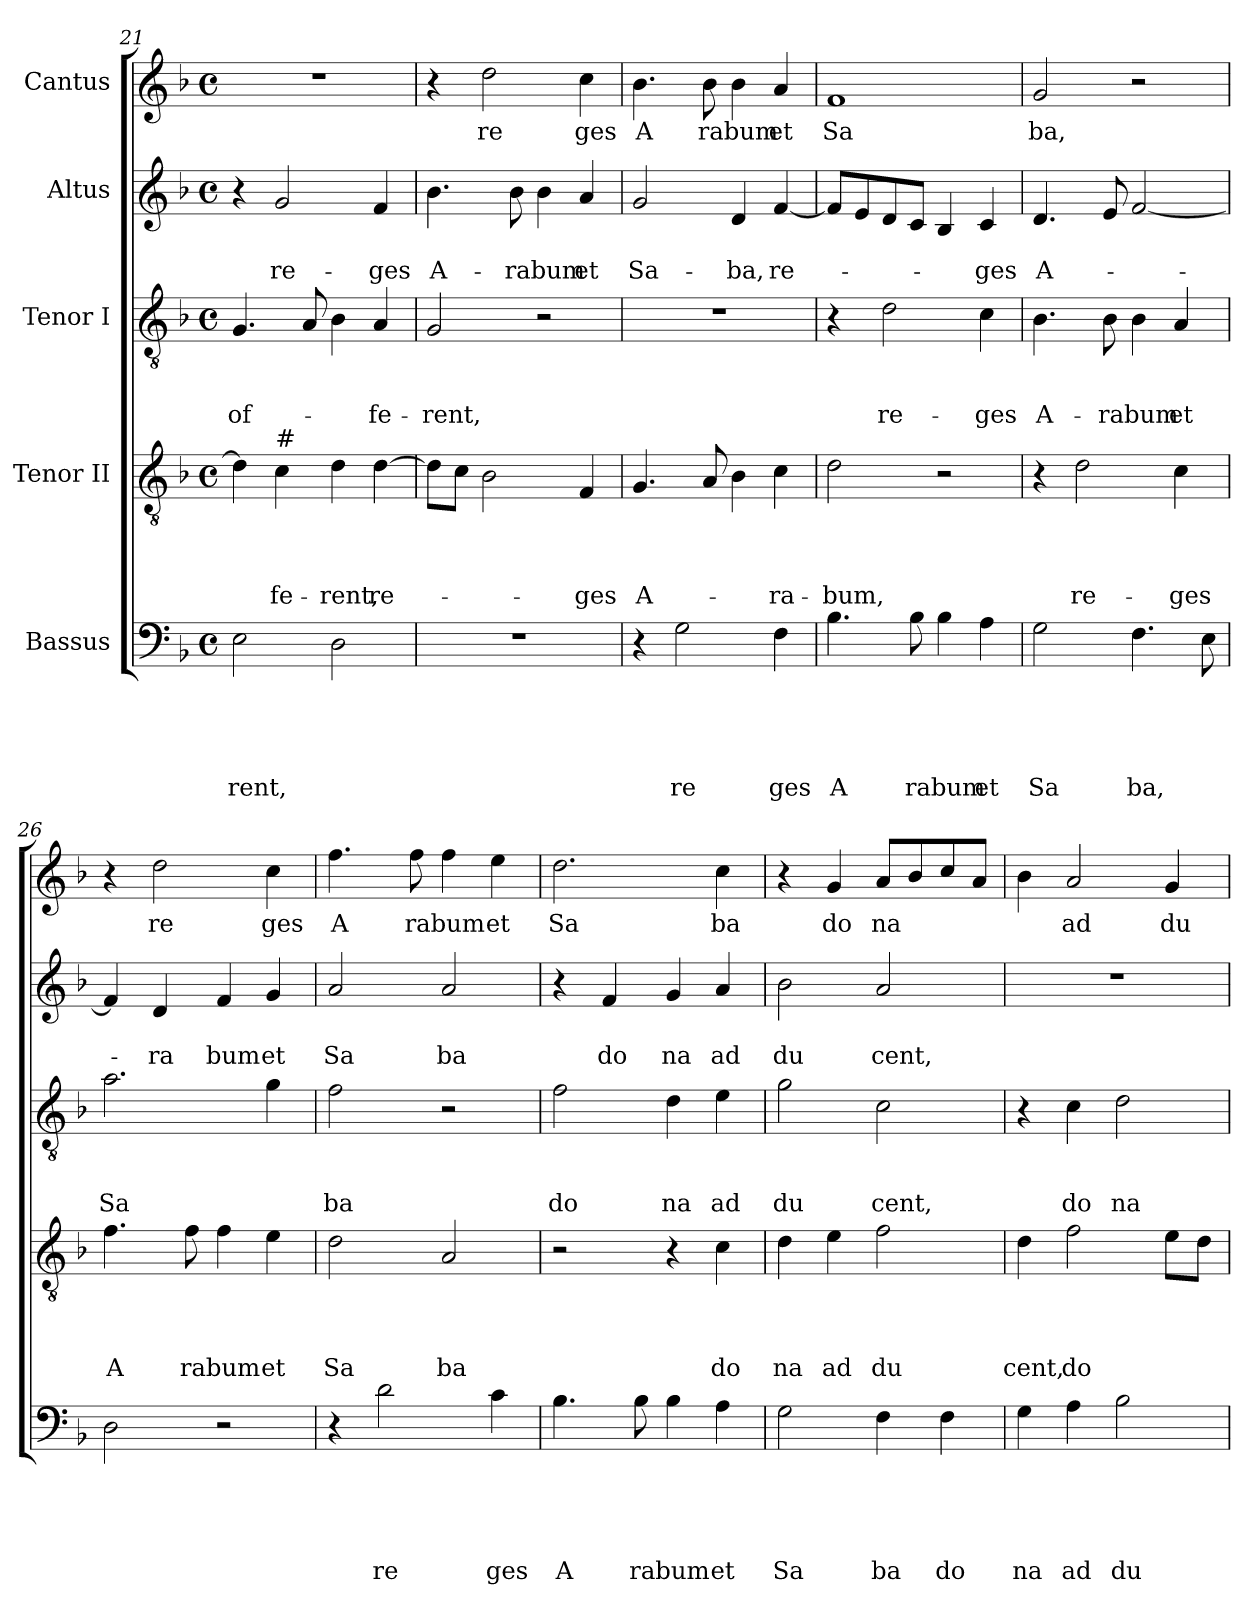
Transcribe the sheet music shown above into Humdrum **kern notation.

**kern	**text	**text	**text	**text	**text	**kern	**text	**text	**text	**text	**kern	**text	**text	**text	**kern	**text	**text	**kern	**text
*part5	*part5	*part5	*part5	*part5	*part5	*part4	*part4	*part4	*part4	*part4	*part3	*part3	*part3	*part3	*part2	*part2	*part2	*part1	*part1
*staff5	*staff5	*staff5	*staff5	*staff5	*staff5	*staff4	*staff4	*staff4	*staff4	*staff4	*staff3	*staff3	*staff3	*staff3	*staff2	*staff2	*staff2	*staff1	*staff1
*I"Bassus	*	*	*	*	*	*I"Tenor II	*	*	*	*	*I"Tenor I	*	*	*	*I"Altus	*	*	*I"Cantus	*
*clefF4	*	*	*	*	*	*clefGv2	*	*	*	*	*clefGv2	*	*	*	*clefG2	*	*	*clefG2	*
*k[b-]	*	*	*	*	*	*k[b-]	*	*	*	*	*k[b-]	*	*	*	*k[b-]	*	*	*k[b-]	*
*F:	*	*	*	*	*	*F:	*	*	*	*	*F:	*	*	*	*F:	*	*	*F:	*
*M4/4	*	*	*	*	*	*M4/4	*	*	*	*	*M4/4	*	*	*	*M4/4	*	*	*M4/4	*
*met(c)	*	*	*	*	*	*met(c)	*	*	*	*	*met(c)	*	*	*	*met(c)	*	*	*met(c)	*
=21	=21	=21	=21	=21	=21	=21	=21	=21	=21	=21	=21	=21	=21	=21	=21	=21	=21	=21	=21
!	!	!	!	!	!LO:LY:b	!	!	!	!	!	!	!	!	!LO:LY:b	!	!	!	!	!
2E\	.	.	.	.	rent,	4d\]	.	.	.	.	4.G/	.	.	of-	4r	.	.	1r	.
!	!	!	!	!	!	!LO:TX:a:t=#	!	!	!	!	!	!	!	!	!	!	!	!	!
!	!	!	!	!	!	!	!	!	!	!LO:LY:b	!	!	!	!	!	!	!LO:LY:b	!	!
.	.	.	.	.	.	4c\	.	.	.	fe-	.	.	.	.	2g/	.	re-	.	.
.	.	.	.	.	.	.	.	.	.	.	8A/	.	.	.	.	.	.	.	.
!	!	!	!	!	!	!	!	!	!	!LO:LY:b	!	!	!	!	!	!	!	!	!
2D\	.	.	.	.	.	4d\	.	.	.	-rent,	4B-\	.	.	.	.	.	.	.	.
!	!	!	!	!	!	!	!	!	!	!LO:LY:b	!	!	!	!LO:LY:b	!	!	!LO:LY:b	!	!
.	.	.	.	.	.	[>4d\	.	.	.	re-	4A/	.	.	-fe-	4f/	.	-ges	.	.
=22	=22	=22	=22	=22	=22	=22	=22	=22	=22	=22	=22	=22	=22	=22	=22	=22	=22	=22	=22
!	!	!	!	!	!	!	!	!	!	!	!	!	!	!LO:LY:b	!	!	!LO:LY:b	!	!
1r	.	.	.	.	.	8d\L]	.	.	.	.	2G/	.	.	-rent,	4.b-\	.	A-	4r	.
.	.	.	.	.	.	8c\J	.	.	.	.	.	.	.	.	.	.	.	.	.
!	!	!	!	!	!	!	!	!	!	!	!	!	!	!	!	!	!	!	!LO:LY:b
.	.	.	.	.	.	2B-\	.	.	.	.	.	.	.	.	.	.	.	2dd\	re
!	!	!	!	!	!	!	!	!	!	!	!	!	!	!	!	!	!LO:LY:b	!	!
.	.	.	.	.	.	.	.	.	.	.	.	.	.	.	8b-\	.	-rabum	.	.
.	.	.	.	.	.	.	.	.	.	.	2r	.	.	.	4b-\	.	.	.	.
!	!	!	!	!	!	!	!	!	!	!LO:LY:b	!	!	!	!	!	!	!LO:LY:b	!	!LO:LY:b
.	.	.	.	.	.	4F/	.	.	.	-ges	.	.	.	.	4a/	.	et	4cc\	ges
=23	=23	=23	=23	=23	=23	=23	=23	=23	=23	=23	=23	=23	=23	=23	=23	=23	=23	=23	=23
!	!	!	!	!	!	!	!	!	!	!LO:LY:b	!	!	!	!	!	!	!LO:LY:b	!	!LO:LY:b
4r	.	.	.	.	.	4.G/	.	.	.	A-	1r	.	.	.	2g/	.	Sa-	4.b-\	A
!	!	!	!	!	!LO:LY:b	!	!	!	!	!	!	!	!	!	!	!	!	!	!
2G\	.	.	.	.	re	.	.	.	.	.	.	.	.	.	.	.	.	.	.
!	!	!	!	!	!	!	!	!	!	!	!	!	!	!	!	!	!	!	!LO:LY:b
.	.	.	.	.	.	8A/	.	.	.	.	.	.	.	.	.	.	.	8b-\	rabum
!	!	!	!	!	!	!	!	!	!	!	!	!	!	!	!	!	!LO:LY:b	!	!
.	.	.	.	.	.	4B-\	.	.	.	.	.	.	.	.	4d/	.	-ba,	4b-\	.
!	!	!	!	!	!LO:LY:b	!	!	!	!	!LO:LY:b	!	!	!	!	!	!	!LO:LY:b	!	!LO:LY:b
4F\	.	.	.	.	ges	4c\	.	.	.	-ra-	.	.	.	.	[<4f/	.	re-	4a/	et
=24	=24	=24	=24	=24	=24	=24	=24	=24	=24	=24	=24	=24	=24	=24	=24	=24	=24	=24	=24
!	!	!	!	!	!LO:LY:b	!	!	!	!	!LO:LY:b	!	!	!	!	!	!	!	!	!LO:LY:b
4.B-\	.	.	.	.	A	2d\	.	.	.	-bum,	4r	.	.	.	8f/L]	.	.	1f	Sa
.	.	.	.	.	.	.	.	.	.	.	.	.	.	.	8e/	.	.	.	.
!	!	!	!	!	!	!	!	!	!	!	!	!	!	!LO:LY:b	!	!	!	!	!
.	.	.	.	.	.	.	.	.	.	.	2d\	.	.	re-	8d/	.	.	.	.
!	!	!	!	!	!LO:LY:b	!	!	!	!	!	!	!	!	!	!	!	!	!	!
8B-\	.	.	.	.	rabum	.	.	.	.	.	.	.	.	.	8c/J	.	.	.	.
4B-\	.	.	.	.	.	2r	.	.	.	.	.	.	.	.	4B-/	.	.	.	.
!	!	!	!	!	!LO:LY:b	!	!	!	!	!	!	!	!	!LO:LY:b	!	!	!LO:LY:b	!	!
4A\	.	.	.	.	et	.	.	.	.	.	4c\	.	.	-ges	4c/	.	-ges	.	.
=25	=25	=25	=25	=25	=25	=25	=25	=25	=25	=25	=25	=25	=25	=25	=25	=25	=25	=25	=25
!	!	!	!	!	!LO:LY:b	!	!	!	!	!	!	!	!	!LO:LY:b	!	!	!LO:LY:b	!	!LO:LY:b
2G\	.	.	.	.	Sa	4r	.	.	.	.	4.B-\	.	.	A-	4.d/	.	A-	2g/	ba,
!	!	!	!	!	!	!	!	!	!	!LO:LY:b	!	!	!	!	!	!	!	!	!
.	.	.	.	.	.	2d\	.	.	.	re-	.	.	.	.	.	.	.	.	.
!	!	!	!	!	!	!	!	!	!	!	!	!	!	!LO:LY:b	!	!	!	!	!
.	.	.	.	.	.	.	.	.	.	.	8B-\	.	.	-rabum	8e/	.	.	.	.
!	!	!	!	!	!LO:LY:b	!	!	!	!	!	!	!	!	!	!	!	!	!	!
4.F\	.	.	.	.	ba,	.	.	.	.	.	4B-\	.	.	.	[<2f/	.	.	2r	.
!	!	!	!	!	!	!	!	!	!	!LO:LY:b	!	!	!	!LO:LY:b	!	!	!	!	!
.	.	.	.	.	.	4c\	.	.	.	-ges	4A/	.	.	et	.	.	.	.	.
8E\	.	.	.	.	.	.	.	.	.	.	.	.	.	.	.	.	.	.	.
!!LO:LB:g=z
=26	=26	=26	=26	=26	=26	=26	=26	=26	=26	=26	=26	=26	=26	=26	=26	=26	=26	=26	=26
!	!	!	!	!	!	!	!	!	!	!LO:LY:b	!	!	!	!LO:LY:b	!	!	!	!	!
2D\	.	.	.	.	.	4.f\	.	.	.	A	2.a\	.	.	Sa	4f/]	.	.	4r	.
!	!	!	!	!	!	!	!	!	!	!	!	!	!	!	!	!	!LO:LY:b	!	!LO:LY:b
.	.	.	.	.	.	.	.	.	.	.	.	.	.	.	4d/	.	-ra	2dd\	re
!	!	!	!	!	!	!	!	!	!	!LO:LY:b	!	!	!	!	!	!	!	!	!
.	.	.	.	.	.	8f\	.	.	.	rabum	.	.	.	.	.	.	.	.	.
!	!	!	!	!	!	!	!	!	!	!	!	!	!	!	!	!	!LO:LY:b	!	!
2r	.	.	.	.	.	4f\	.	.	.	.	.	.	.	.	4f/	.	bum	.	.
!	!	!	!	!	!	!	!	!	!	!LO:LY:b	!	!	!	!	!	!	!LO:LY:b	!	!LO:LY:b
.	.	.	.	.	.	4e\	.	.	.	et	4g\	.	.	.	4g/	.	et	4cc\	ges
=27	=27	=27	=27	=27	=27	=27	=27	=27	=27	=27	=27	=27	=27	=27	=27	=27	=27	=27	=27
!	!	!	!	!	!	!	!	!	!	!LO:LY:b	!	!	!	!LO:LY:b	!	!	!LO:LY:b	!	!LO:LY:b
4r	.	.	.	.	.	2d\	.	.	.	Sa	2f\	.	.	ba	2a/	.	Sa	4.ff\	A
!	!	!	!	!	!LO:LY:b	!	!	!	!	!	!	!	!	!	!	!	!	!	!
2d\	.	.	.	.	re	.	.	.	.	.	.	.	.	.	.	.	.	.	.
!	!	!	!	!	!	!	!	!	!	!	!	!	!	!	!	!	!	!	!LO:LY:b
.	.	.	.	.	.	.	.	.	.	.	.	.	.	.	.	.	.	8ff\	rabum
!	!	!	!	!	!	!	!	!	!	!LO:LY:b	!	!	!	!	!	!	!LO:LY:b	!	!
.	.	.	.	.	.	2A/	.	.	.	ba	2r	.	.	.	2a/	.	ba	4ff\	.
!	!	!	!	!	!LO:LY:b	!	!	!	!	!	!	!	!	!	!	!	!	!	!LO:LY:b
4c\	.	.	.	.	ges	.	.	.	.	.	.	.	.	.	.	.	.	4ee\	et
=28	=28	=28	=28	=28	=28	=28	=28	=28	=28	=28	=28	=28	=28	=28	=28	=28	=28	=28	=28
!	!	!	!	!	!LO:LY:b	!	!	!	!	!	!	!	!	!LO:LY:b	!	!	!	!	!LO:LY:b
4.B-\	.	.	.	.	A	2r	.	.	.	.	2f\	.	.	do	4r	.	.	2.dd\	Sa
!	!	!	!	!	!	!	!	!	!	!	!	!	!	!	!	!	!LO:LY:b	!	!
.	.	.	.	.	.	.	.	.	.	.	.	.	.	.	4f/	.	do	.	.
!	!	!	!	!	!LO:LY:b	!	!	!	!	!	!	!	!	!	!	!	!	!	!
8B-\	.	.	.	.	rabum	.	.	.	.	.	.	.	.	.	.	.	.	.	.
!	!	!	!	!	!	!	!	!	!	!	!	!	!	!LO:LY:b	!	!	!LO:LY:b	!	!
4B-\	.	.	.	.	.	4r	.	.	.	.	4d\	.	.	na	4g/	.	na	.	.
!	!	!	!	!	!LO:LY:b	!	!	!	!	!LO:LY:b	!	!	!	!LO:LY:b	!	!	!LO:LY:b	!	!LO:LY:b
4A\	.	.	.	.	et	4c\	.	.	.	do	4e\	.	.	ad	4a/	.	ad	4cc\	ba
=29	=29	=29	=29	=29	=29	=29	=29	=29	=29	=29	=29	=29	=29	=29	=29	=29	=29	=29	=29
!	!	!	!	!	!LO:LY:b	!	!	!	!	!LO:LY:b	!	!	!	!LO:LY:b	!	!	!LO:LY:b	!	!
2G\	.	.	.	.	Sa	4d\	.	.	.	na	2g\	.	.	du	2b-\	.	du	4r	.
!	!	!	!	!	!	!	!	!	!	!LO:LY:b	!	!	!	!	!	!	!	!	!LO:LY:b
.	.	.	.	.	.	4e\	.	.	.	ad	.	.	.	.	.	.	.	4g/	do
!	!	!	!	!	!LO:LY:b	!	!	!	!	!LO:LY:b	!	!	!	!LO:LY:b	!	!	!LO:LY:b	!	!LO:LY:b
4F\	.	.	.	.	ba	2f\	.	.	.	du	2c\	.	.	cent,	2a/	.	cent,	8a/L	na
.	.	.	.	.	.	.	.	.	.	.	.	.	.	.	.	.	.	8b-/	.
!	!	!	!	!	!LO:LY:b	!	!	!	!	!	!	!	!	!	!	!	!	!	!
4F\	.	.	.	.	do	.	.	.	.	.	.	.	.	.	.	.	.	8cc/	.
.	.	.	.	.	.	.	.	.	.	.	.	.	.	.	.	.	.	8a/J	.
=30	=30	=30	=30	=30	=30	=30	=30	=30	=30	=30	=30	=30	=30	=30	=30	=30	=30	=30	=30
!	!	!	!	!	!LO:LY:b	!	!	!	!	!LO:LY:b	!	!	!	!	!	!	!	!	!
4G\	.	.	.	.	na	4d\	.	.	.	cent,	4r	.	.	.	1r	.	.	4b-\	.
!	!	!	!	!	!LO:LY:b	!	!	!	!	!LO:LY:b	!	!	!	!LO:LY:b	!	!	!	!	!LO:LY:b
4A\	.	.	.	.	ad	2f\	.	.	.	do	4c\	.	.	do	.	.	.	2a/	ad
!	!	!	!	!	!LO:LY:b	!	!	!	!	!	!	!	!	!LO:LY:b	!	!	!	!	!
2B-\	.	.	.	.	du	.	.	.	.	.	2d\	.	.	na	.	.	.	.	.
!	!	!	!	!	!	!	!	!	!	!	!	!	!	!	!	!	!	!	!LO:LY:b
.	.	.	.	.	.	8e\L	.	.	.	.	.	.	.	.	.	.	.	4g/	du
.	.	.	.	.	.	8d\J	.	.	.	.	.	.	.	.	.	.	.	.	.
=	=	=	=	=	=	=	=	=	=	=	=	=	=	=	=	=	=	=	=
*-	*-	*-	*-	*-	*-	*-	*-	*-	*-	*-	*-	*-	*-	*-	*-	*-	*-	*-	*-
